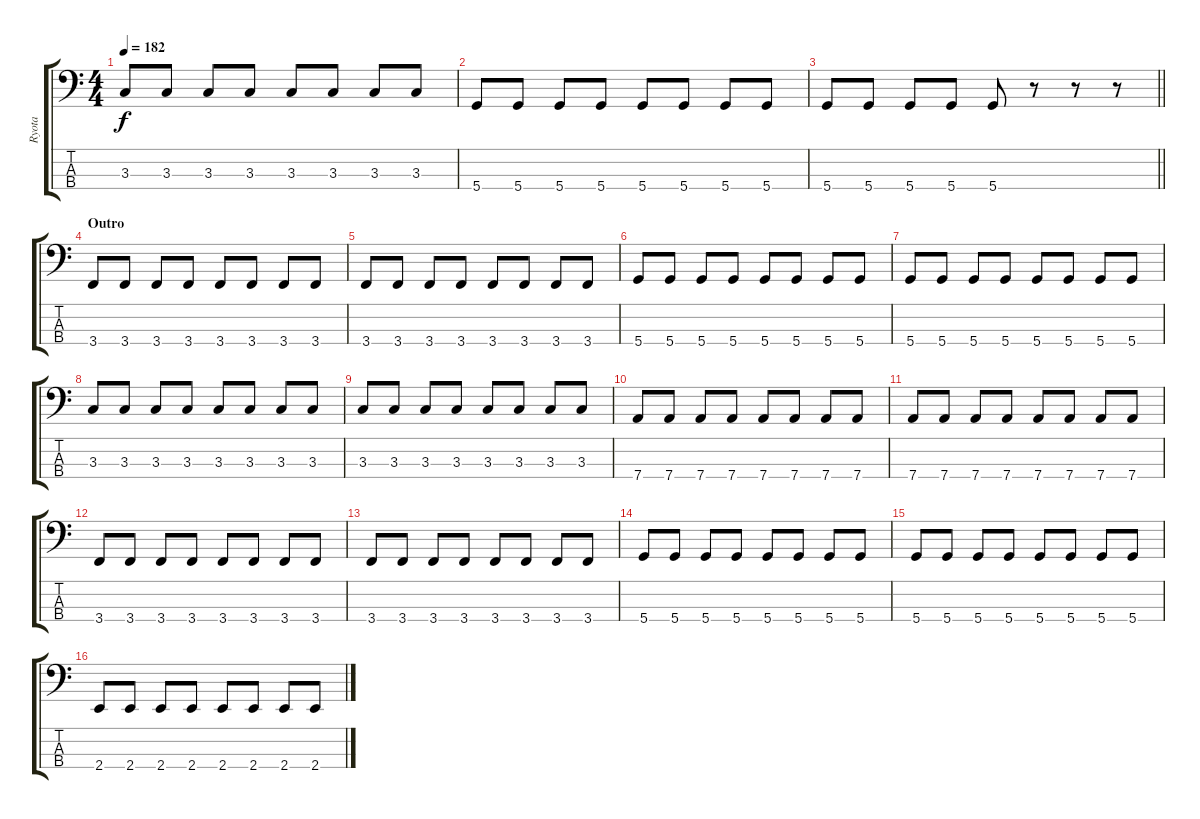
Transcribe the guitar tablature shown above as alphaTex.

\track ("Ryota" "Ryota") {instrument electricbassfinger}
\staff {score tabs}
\tuning (G2 D2 A1 D1) {hide}
\ts (4 4)
\tempo 182
\clef f4
\ks c
3.3.8{dy f} 3.3.8 3.3.8 3.3.8 3.3.8 3.3.8 3.3.8 3.3.8 |
5.4.8 5.4.8 5.4.8 5.4.8 5.4.8 5.4.8 5.4.8 5.4.8 |
\barLineRight lightlight
5.4.8 5.4.8 5.4.8 5.4.8 5.4.8 r.8 r.8 r.8 |
\section ("" "Outro")
3.4.8 3.4.8 3.4.8 3.4.8 3.4.8 3.4.8 3.4.8 3.4.8 |
3.4.8 3.4.8 3.4.8 3.4.8 3.4.8 3.4.8 3.4.8 3.4.8 |
5.4.8 5.4.8 5.4.8 5.4.8 5.4.8 5.4.8 5.4.8 5.4.8 |
5.4.8 5.4.8 5.4.8 5.4.8 5.4.8 5.4.8 5.4.8 5.4.8 |
3.3.8 3.3.8 3.3.8 3.3.8 3.3.8 3.3.8 3.3.8 3.3.8 |
3.3.8 3.3.8 3.3.8 3.3.8 3.3.8 3.3.8 3.3.8 3.3.8 |
7.4.8 7.4.8 7.4.8 7.4.8 7.4.8 7.4.8 7.4.8 7.4.8 |
7.4.8 7.4.8 7.4.8 7.4.8 7.4.8 7.4.8 7.4.8 7.4.8 |
3.4.8 3.4.8 3.4.8 3.4.8 3.4.8 3.4.8 3.4.8 3.4.8 |
3.4.8 3.4.8 3.4.8 3.4.8 3.4.8 3.4.8 3.4.8 3.4.8 |
5.4.8 5.4.8 5.4.8 5.4.8 5.4.8 5.4.8 5.4.8 5.4.8 |
5.4.8 5.4.8 5.4.8 5.4.8 5.4.8 5.4.8 5.4.8 5.4.8 |
2.4.8 2.4.8 2.4.8 2.4.8 2.4.8 2.4.8 2.4.8 2.4.8
